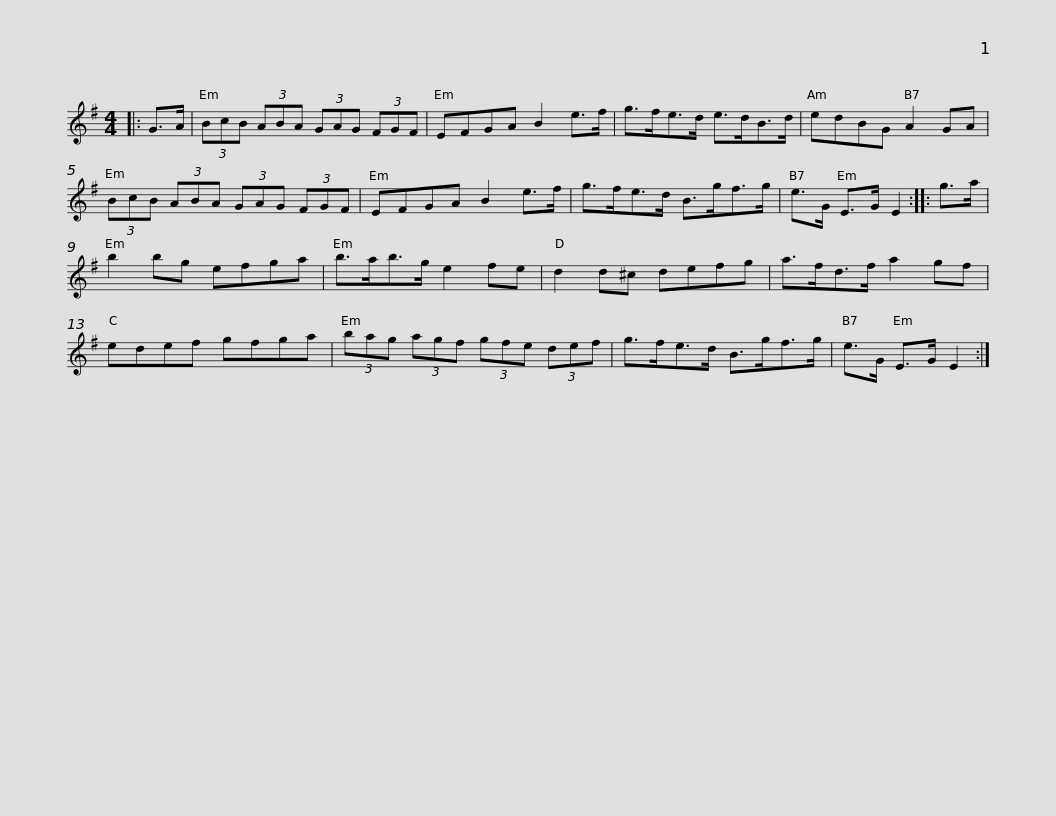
X:1
L:1/8
M:4/4
I:linebreak $
K:G
V:1 treble
V:1
|: G>A | (3BcB (3ABA (3GAG (3FGF | EFGA B2 e>f | g>fe>d e>dB>d | edBG A2 GA |$ %5
 (3BcB (3ABA (3GAG (3FGF | EFGA B2 e>f | g>fe>d B>gf>g | e>G E>G E2 ::$ g>a | %10
 b2 bg efga | b>ab>g e2 fe | d2 d^c defg | a>fd>f a2 gf |$ edef gfga | %15
 (3bag (3agf (3gfe (3def | g>fe>d B>gf>g | e>G E>G E2 :| %18
